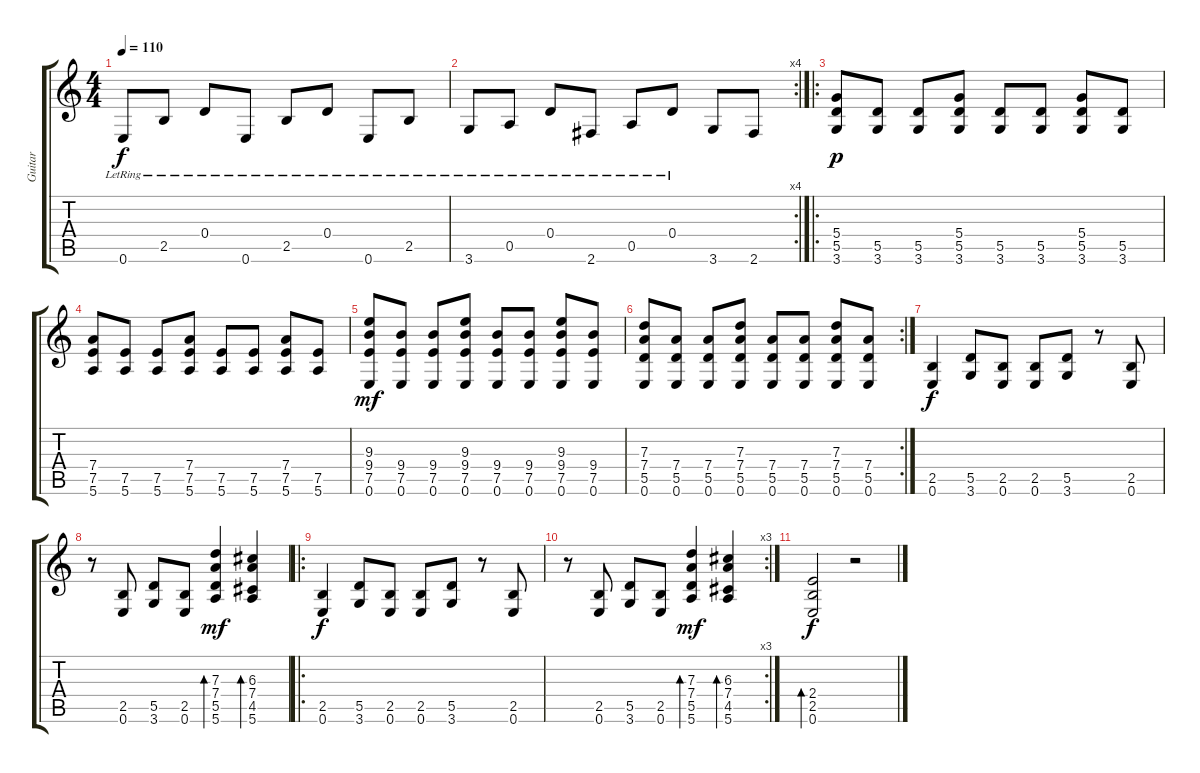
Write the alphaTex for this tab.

\track ("Guitar" "Guitar") {instrument electricguitarmuted}
\staff {score tabs}
\tuning (E4 B3 G3 D3 A2 E2) {hide}
\ts (4 4)
\tempo 110
\clef g2
\ks c
0.6{lr}.8{txt "" dy f instrument electricguitarmuted} 2.5{lr}.8 0.4{lr}.8 0.6{lr}.8 2.5{lr}.8 0.4{lr}.8 0.6{lr}.8 2.5{lr}.8 |
\rc 4
3.6{lr}.8 0.5{lr}.8 0.4{lr}.8 2.6{lr}.8 0.5{lr}.8 0.4{lr}.8 3.6.8 2.6.8 |
\ro
(5.4 5.5 3.6).8{dy p} (5.5 3.6).8 (5.5 3.6).8 (5.4 5.5 3.6).8 (5.5 3.6).8 (5.5 3.6).8 (5.4 5.5 3.6).8 (5.5 3.6).8 |
(7.4 7.5 5.6).8 (7.5 5.6).8 (7.5 5.6).8 (7.4 7.5 5.6).8 (7.5 5.6).8 (7.5 5.6).8 (7.4 7.5 5.6).8 (7.5 5.6).8 |
(9.3 9.4 7.5 0.6).8{dy mf} (9.4 7.5 0.6).8 (9.4 7.5 0.6).8 (9.3 9.4 7.5 0.6).8 (9.4 7.5 0.6).8 (9.4 7.5 0.6).8 (9.3 9.4 7.5 0.6).8 (9.4 7.5 0.6).8 |
\rc 2
(7.3 7.4 5.5 0.6).8 (7.4 5.5 0.6).8 (7.4 5.5 0.6).8 (7.3 7.4 5.5 0.6).8 (7.4 5.5 0.6).8 (7.4 5.5 0.6).8 (7.3 7.4 5.5 0.6).8 (7.4 5.5 0.6).8 |
(2.5 0.6).4{dy f} (5.5 3.6).8 (2.5 0.6).8 (2.5 0.6).8 (5.5 3.6).8 r.8 (2.5 0.6).8 |
r.8 (2.5 0.6).8 (5.5 3.6).8 (2.5 0.6).8 (7.3 7.4 5.5 5.6).4{bd 60 dy mf} (6.3 7.4 4.5 5.6).4{bd 60} |
\ro
(2.5 0.6).4{dy f} (5.5 3.6).8 (2.5 0.6).8 (2.5 0.6).8 (5.5 3.6).8 r.8 (2.5 0.6).8 |
\rc 3
r.8 (2.5 0.6).8 (5.5 3.6).8 (2.5 0.6).8 (7.3 7.4 5.5 5.6).4{bd 60 dy mf} (6.3 7.4 4.5 5.6).4{bd 60} |
(2.4 2.5 0.6).2{bd 120 dy f} r.2
